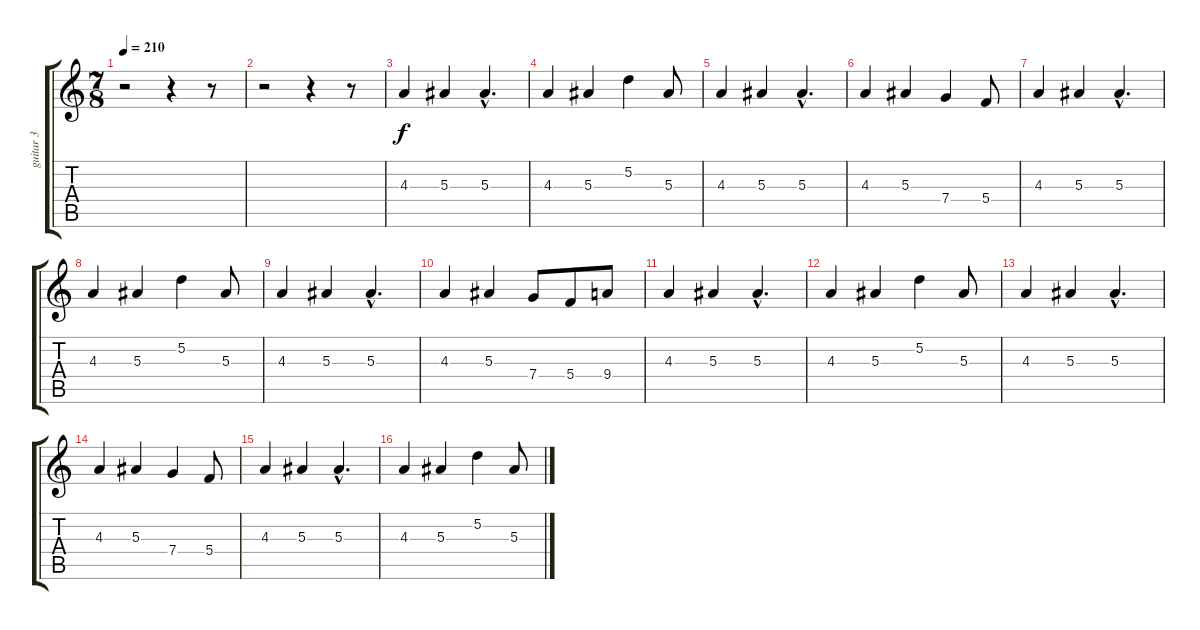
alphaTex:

\track ("guitar 3" "guitar 3") {instrument distortionguitar}
\staff {score tabs}
\tuning (D4 A3 F3 C3 G2 D2) {hide}
\ts (7 8)
\tempo 210
\clef g2
\ks c
r.2{dy f} r.4 r.8 |
r.2 r.4 r.8 |
4.3.4 5.3.4 5.3{hac}.4{d} |
4.3.4 5.3.4 5.2.4 5.3.8 |
4.3.4 5.3.4 5.3{hac}.4{d} |
4.3.4 5.3.4 7.4.4 5.4.8 |
4.3.4 5.3.4 5.3{hac}.4{d} |
4.3.4 5.3.4 5.2.4 5.3.8 |
4.3.4 5.3.4 5.3{hac}.4{d} |
4.3.4 5.3.4 7.4.8 5.4.8 9.4.8 |
4.3.4 5.3.4 5.3{hac}.4{d} |
4.3.4 5.3.4 5.2.4 5.3.8 |
4.3.4 5.3.4 5.3{hac}.4{d} |
4.3.4 5.3.4 7.4.4 5.4.8 |
4.3.4 5.3.4 5.3{hac}.4{d} |
4.3.4 5.3.4 5.2.4 5.3.8
